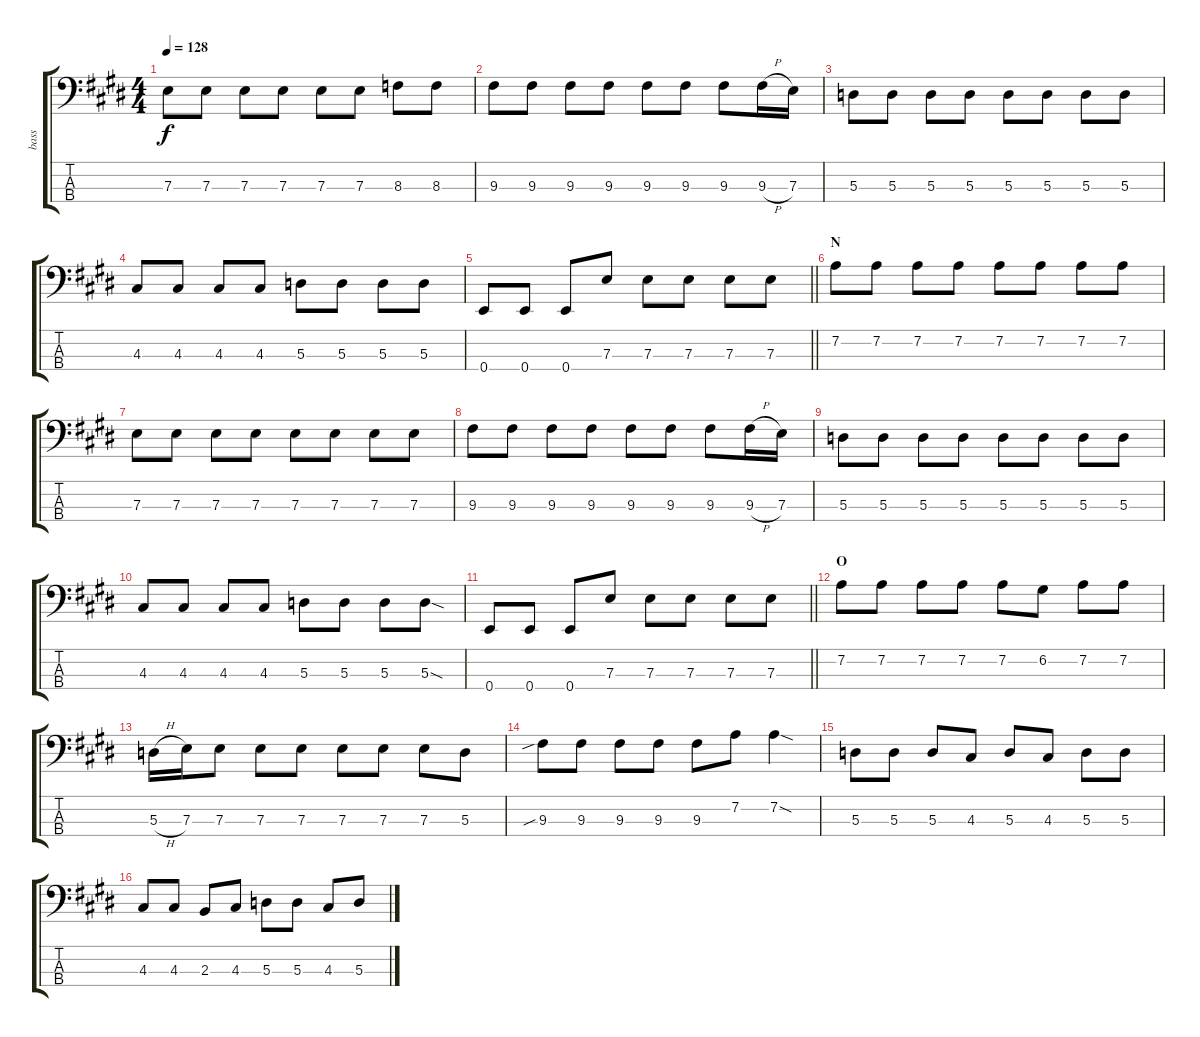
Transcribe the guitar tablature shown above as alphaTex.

\track ("bass" "bass") {instrument electricbassfinger}
\staff {score tabs}
\tuning (G2 D2 A1 E1) {hide}
\ts (4 4)
\tempo 128
\clef f4
\ks e
7.3.8{dy f} 7.3.8 7.3.8 7.3.8 7.3.8 7.3.8 8.3.8 8.3.8 |
9.3.8 9.3.8 9.3.8 9.3.8 9.3.8 9.3.8 9.3.8 9.3{h}.16 7.3.16 |
5.3.8 5.3.8 5.3.8 5.3.8 5.3.8 5.3.8 5.3.8 5.3.8 |
4.3.8 4.3.8 4.3.8 4.3.8 5.3.8 5.3.8 5.3.8 5.3.8 |
\barLineRight lightlight
0.4.8 0.4.8 0.4.8 7.3.8 7.3.8 7.3.8 7.3.8 7.3.8 |
\section ("" "N")
7.2.8 7.2.8 7.2.8 7.2.8 7.2.8 7.2.8 7.2.8 7.2.8 |
7.3.8 7.3.8 7.3.8 7.3.8 7.3.8 7.3.8 7.3.8 7.3.8 |
9.3.8 9.3.8 9.3.8 9.3.8 9.3.8 9.3.8 9.3.8 9.3{h}.16 7.3.16 |
5.3.8 5.3.8 5.3.8 5.3.8 5.3.8 5.3.8 5.3.8 5.3.8 |
4.3.8 4.3.8 4.3.8 4.3.8 5.3.8 5.3.8 5.3.8 5.3{sod}.8 |
\barLineRight lightlight
0.4.8 0.4.8 0.4.8 7.3.8 7.3.8 7.3.8 7.3.8 7.3.8 |
\section ("" "O")
7.2.8 7.2.8 7.2.8 7.2.8 7.2.8 6.2.8 7.2.8 7.2.8 |
5.3{h}.16 7.3.16 7.3.8 7.3.8 7.3.8 7.3.8 7.3.8 7.3.8 5.3.8 |
9.3{sib}.8 9.3.8 9.3.8 9.3.8 9.3.8 7.2.8 7.2{sod}.4 |
5.3.8 5.3.8 5.3.8 4.3.8 5.3.8 4.3.8 5.3.8 5.3.8 |
4.3.8 4.3.8 2.3.8 4.3.8 5.3.8 5.3.8 4.3.8 5.3.8
